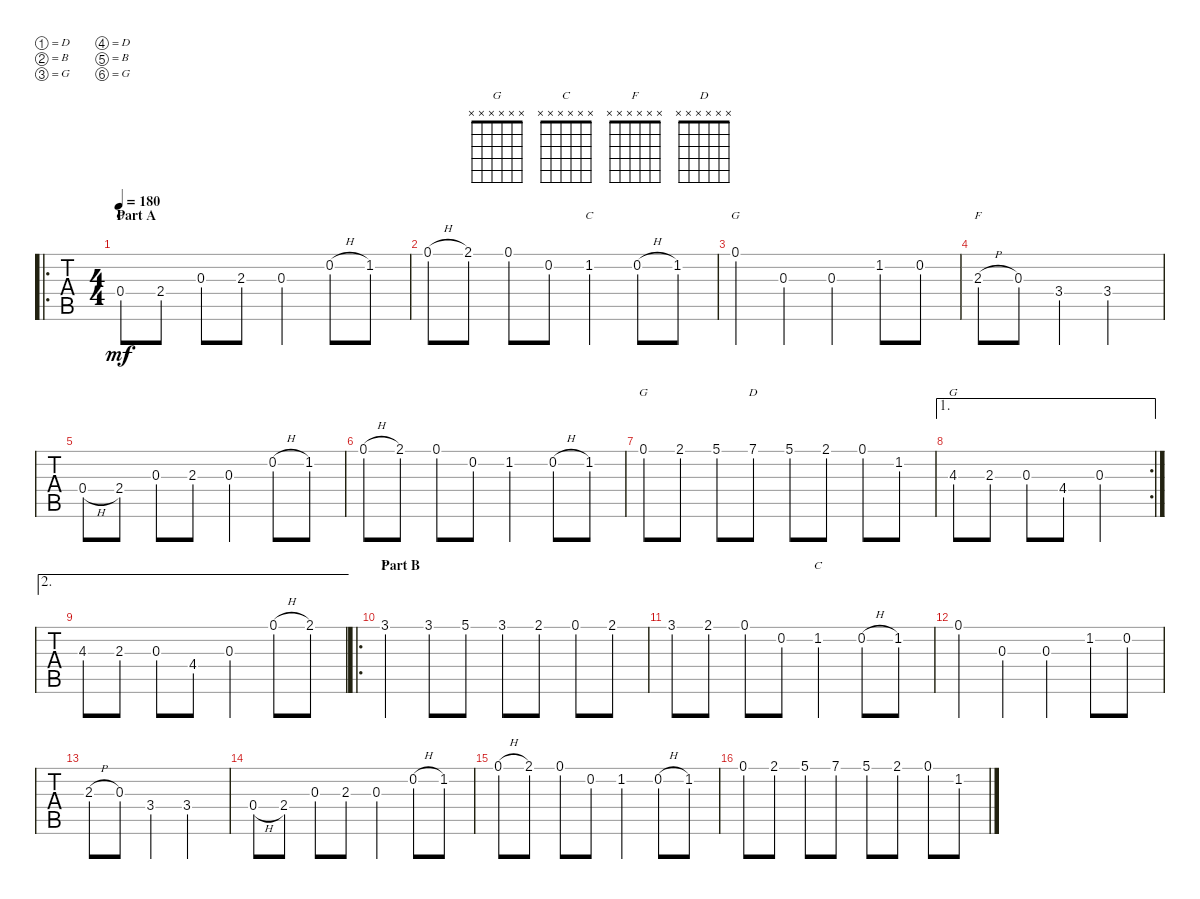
\defaultSystemsLayout 4
\bracketExtendMode groupsimilarinstruments
\singleTrackTrackNamePolicy hidden
\multiTrackTrackNamePolicy hidden
\otherSystemsTrackNameOrientation horizontal
\track ("Dobro1" "Dobro1") {instrument acousticguitarsteel}
\staff {tabs}
\tuning (D4 B3 G3 D3 B2 G2)
\chord ("G" x x x x x x)
\chord ("C" x x x x x x)
\chord ("F" x x x x x x)
\chord ("D" x x x x x x)
\ro
\ts (4 4)
\section ("" "Part A")
\tempo 180
\clef g2
\ks g
0.4.8{ch "G" dy mf instrument acousticguitarsteel} 2.4.8 0.3.8 2.3.8 0.3.4 0.2{h}.8 1.2.8 |
0.1{h}.8 2.1.8 0.1.8 0.2.8 1.2.4{ch "C"} 0.2{h}.8 1.2.8 |
0.1.4{ch "G"} 0.3.4 0.3.4 1.2.8 0.2.8 |
2.3{h}.8{ch "F"} 0.3.8 3.4.4 3.4.2 |
0.4{h}.8 2.4.8 0.3.8 2.3.8 0.3.4 0.2{h}.8 1.2.8 |
0.1{h}.8 2.1.8 0.1.8 0.2.8 1.2.4 0.2{h}.8 1.2.8 |
0.1.8{ch "G"} 2.1.8 5.1.8 7.1.8{ch "D"} 5.1.8 2.1.8 0.1.8 1.2.8 |
\ae 1
\rc 2
4.3.8{ch "G"} 2.3.8 0.3.8 4.4.8 0.3.2 |
\ae 2
4.3.8 2.3.8 0.3.8 4.4.8 0.3.4 0.1{h}.8 2.1.8 |
\ro
\section ("" "Part B")
3.1.4{ch "F"} 3.1.8 5.1.8 3.1.8 2.1.8 0.1.8 2.1.8 |
3.1.8 2.1.8 0.1.8 0.2.8 1.2.4{ch "C"} 0.2{h}.8 1.2.8 |
0.1.4 0.3.4 0.3.4 1.2.8 0.2.8 |
2.3{h}.8 0.3.8 3.4.4 3.4.2 |
0.4{h}.8 2.4.8 0.3.8 2.3.8 0.3.4 0.2{h}.8 1.2.8 |
0.1{h}.8 2.1.8 0.1.8 0.2.8 1.2.4 0.2{h}.8 1.2.8 |
0.1.8 2.1.8 5.1.8 7.1.8 5.1.8 2.1.8 0.1.8 1.2.8
